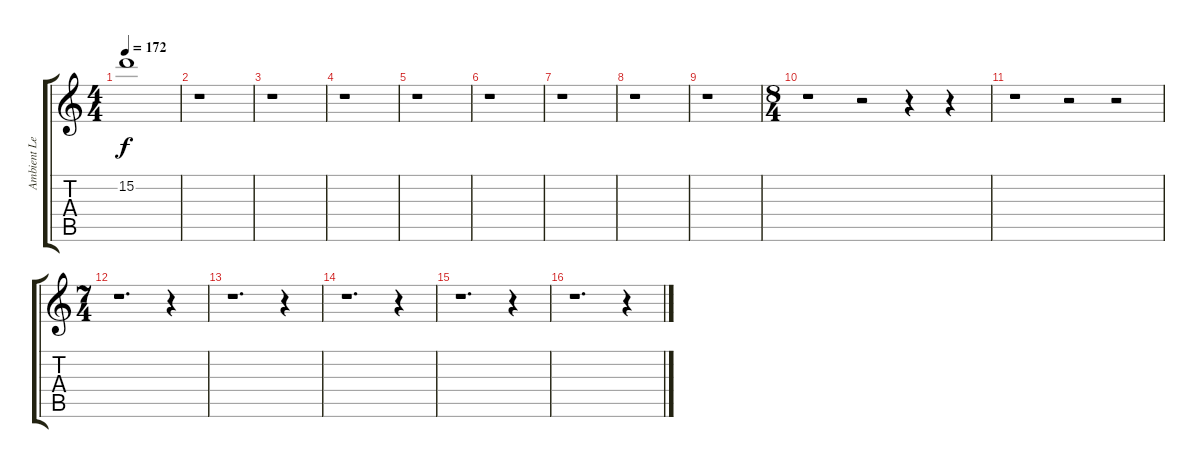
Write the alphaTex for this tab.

\track ("Ambient Lead Guitar" "Ambient Le") {instrument distortionguitar}
\staff {score tabs}
\tuning (E4 B3 G3 D3 A2 D2) {hide}
\ts (4 4)
\tempo 172
\clef g2
\ks c
15.2{t}.1{dy f} |
r.1 |
r.1 |
r.1 |
r.1 |
r.1 |
r.1 |
r.1 |
r.1 |
\ts (8 4)
r.1 r.2 r.4 r.4 |
r.1 r.2 r.2 |
\ts (7 4)
r.1{d} r.4 |
r.1{d} r.4 |
r.1{d} r.4 |
r.1{d} r.4 |
r.1{d} r.4
